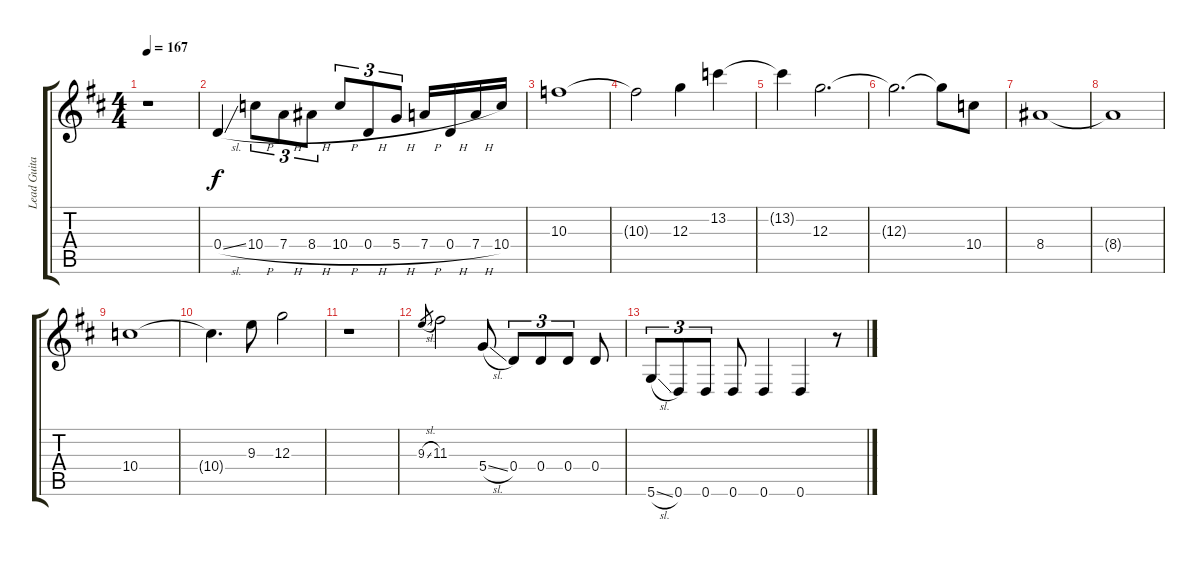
\track ("Lead Guitar Harmony" "Lead Guita") {instrument overdrivenguitar}
\staff {score tabs}
\tuning (E4 B3 G3 D3 A2 D2) {hide}
\ts (4 4)
\tempo 167
\clef g2
\ks d
r.1{dy f} |
0.4{sl}.4{balance 14} 10.4{h}.8{tu (3 2)} 7.4{h}.8{tu (3 2)} 8.4{h}.8{tu (3 2)} 10.4{h}.8{tu (3 2)} 0.4{h}.8{tu (3 2)} 5.4{h}.8{tu (3 2)} 7.4{h}.16 0.4{h}.16 7.4{h}.16 10.4.16 |
10.3.1{balance 11} |
10.3{t}.2 12.3.4 13.2.4 |
13.2{t}.4 12.3.2{d} |
12.3{t}.2{d} 12.3{t}.8 10.4.8 |
8.4.1 |
8.4{t}.1 |
10.4.1 |
10.4{t}.4{d} 9.3.8 12.3.2 |
r.1 |
9.3{sl}.8{gr} 11.3.2 5.4{sl}.8 0.4.8{tu (3 2)} 0.4.8{tu (3 2)} 0.4.8{tu (3 2)} 0.4.8 |
5.6{sl}.8{tu (3 2)} 0.6.8{tu (3 2)} 0.6.8{tu (3 2)} 0.6.8 0.6.4 0.6.4 r.8
